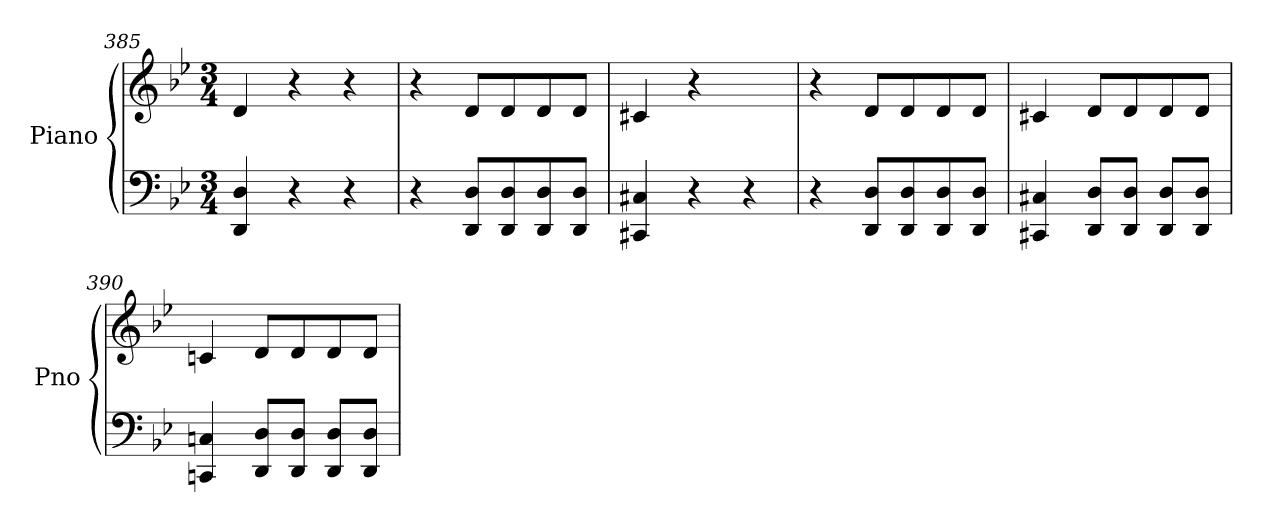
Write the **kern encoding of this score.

**kern	**kern
*part1	*part1
*staff2	*staff1
*I"Piano	*
*I'Pno	*
*clefF4	*clefG2
*k[b-e-]	*k[b-e-]
*B-:	*B-:
*M3/4	*M3/4
=385	=385
4DD/ 4D/	4d/
4r	4r
4r	4r
=386	=386
4r	4r
8DD/ 8D/L	8d/L
8DD/ 8D/	8d/
8DD/ 8D/	8d/
8DD/ 8D/J	8d/J
=387	=387
4CC#X/ 4C#X/	4c#X/
4r	4r
4r	4ryy
=388	=388
4r	4r
8DD/ 8D/L	8d/L
8DD/ 8D/	8d/
8DD/ 8D/	8d/
8DD/ 8D/J	8d/J
=389	=389
4CC#X/ 4C#X/	4c#X/
8DD/ 8D/L	8d/L
8DD/ 8D/J	8d/
8DD/ 8D/L	8d/
8DD/ 8D/J	8d/J
=390	=390
4CCn/ 4Cn/	4cn/
8DD/ 8D/L	8d/L
8DD/ 8D/J	8d/
8DD/ 8D/L	8d/
8DD/ 8D/J	8d/J
=	=
*-	*-
